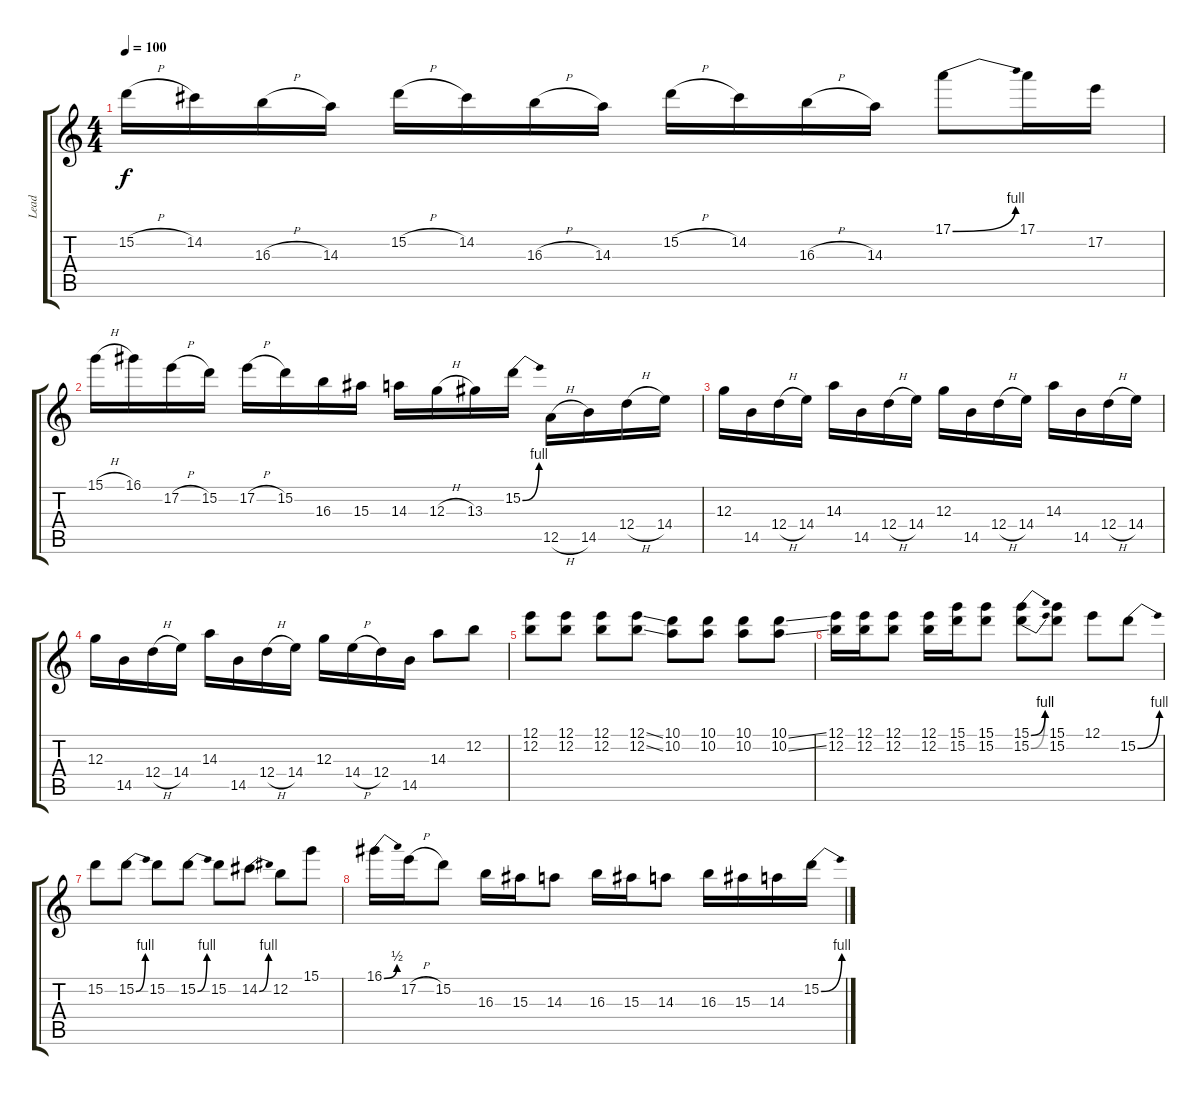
\track ("Lead" "Lead") {instrument overdrivenguitar}
\staff {score tabs}
\tuning (E4 B3 G3 D3 A2 E2) {hide}
\ts (4 4)
\tempo 100
\clef g2
\ks c
15.2{h}.16{dy f} 14.2.16 16.3{h}.16 14.3.16 15.2{h}.16 14.2.16 16.3{h}.16 14.3.16 15.2{h}.16 14.2.16 16.3{h}.16 14.3.16 17.1{be (bend 0 0 60 4)}.8 17.1.16 17.2.16 |
15.1{h}.16 16.1.16 17.2{h}.16 15.2.16 17.2{h}.16 15.2.16 16.3.16 15.3.16 14.3.16 12.3{h}.16 13.3.16 15.2{be (bend 0 0 60 4)}.16 12.5{h}.16 14.5.16 12.4{h}.16 14.4.16 |
12.3.16 14.5.16 12.4{h}.16 14.4.16 14.3.16 14.5.16 12.4{h}.16 14.4.16 12.3.16 14.5.16 12.4{h}.16 14.4.16 14.3.16 14.5.16 12.4{h}.16 14.4.16 |
12.3.16 14.5.16 12.4{h}.16 14.4.16 14.3.16 14.5.16 12.4{h}.16 14.4.16 12.3.16 14.4{h}.16 12.4.16 14.5.16 14.3.8 12.2.8 |
(12.1 12.2).8 (12.1 12.2).8 (12.1 12.2).8 (12.1{ss} 12.2{ss}).8 (10.1 10.2).8 (10.1 10.2).8 (10.1 10.2).8 (10.1{ss} 10.2{ss}).8 |
(12.1 12.2).16 (12.1 12.2).16 (12.1 12.2).8 (12.1 12.2).16 (15.1 15.2).16 (15.1 15.2).8 (15.1{be (bend 0 0 60 4)} 15.2{be (bend 0 0 60 4)}).8 (15.1 15.2).8 12.1.8 15.2{be (bend 0 0 60 4)}.8 |
15.2.8 15.2{be (bend 0 0 60 4)}.8 15.2.8 15.2{be (bend 0 0 60 4)}.8 15.2.8 14.2{be (bend 0 0 60 4)}.8 12.2.8 15.1.8 |
16.1{be (bend 0 0 60 2)}.16 17.2{h}.16 15.2.8 16.3.16 15.3.16 14.3.8 16.3.16 15.3.16 14.3.8 16.3.16 15.3.16 14.3.16 15.2{be (bend 0 0 60 4)}.16
